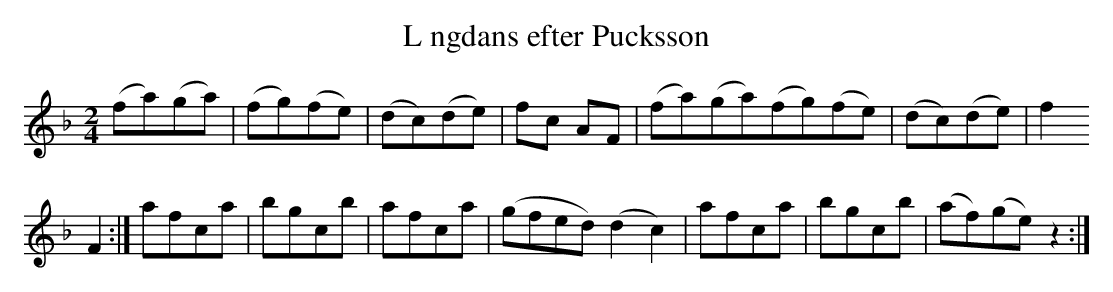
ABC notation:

X:1
T:L ngdans efter Pucksson
M:2/4
L:1/8
K:F
(fa)(ga)|(fg)(fe)|(dc)(de)|fc AF|(fa)(ga)(fg)(fe)|(dc)(de)|f2
F2:|afca|bgcb|afca|(gfed) (d2c2)|afca|bgcb|(af)(ge)2 z2:|
